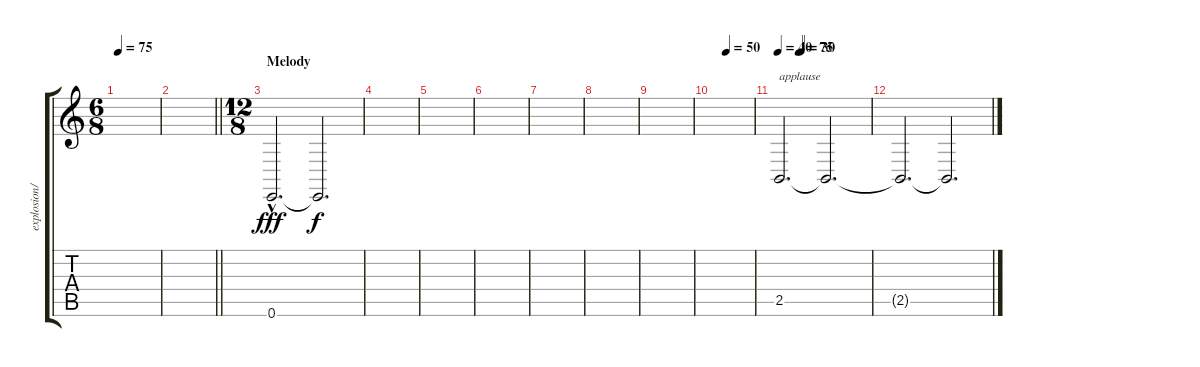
\track ("explosion/ Effects" "explosion/") {instrument gunshot}
\staff {score tabs}
\tuning (E4 B3 G3 D3 A2 E2) {hide}
\ts (6 8)
\tempo 75
\clef g2
\ks c
|
\barLineRight lightlight
|
\ts (12 8)
\section ("" "Melody")
0.6{hac}.2{d dy fff} 0.6{t}.2{d dy f} |
|
|
|
|
|
|
\tempo (50 0.3333333333333333)
|
\tempo 40
\tempo (75 0.22916666666666666)
\tempo (30 0.25)
2.5.2{d txt "applause" instrument applause} 2.5{t}.2{d} |
2.5{t}.2{d} 2.5{t}.2{d}
